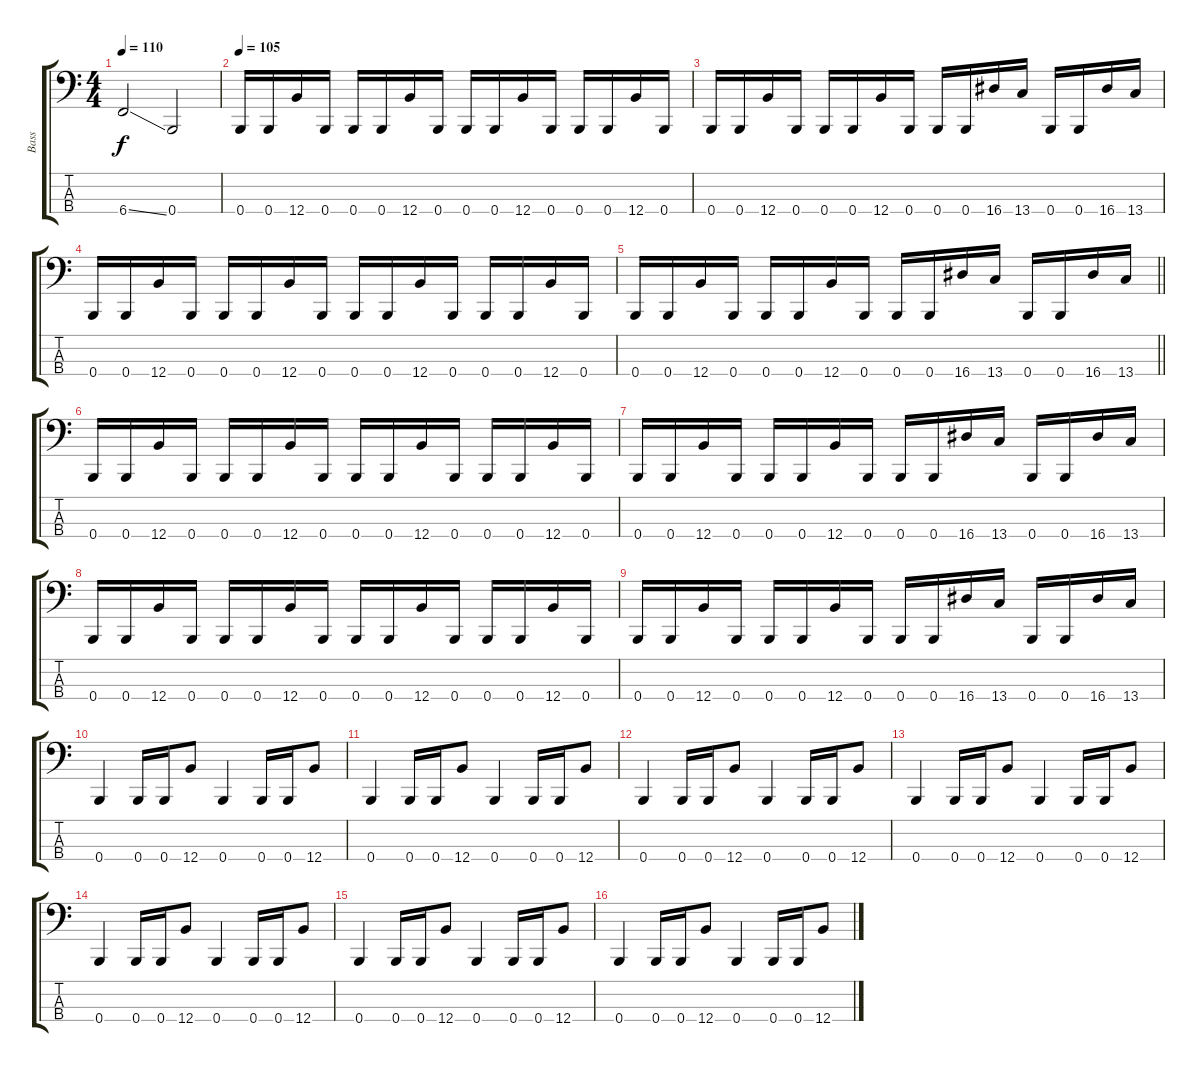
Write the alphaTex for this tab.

\track ("Bass" "Bass") {instrument electricbassfinger}
\staff {score tabs}
\tuning (E2 B1 Gb1 B0) {hide}
\ts (4 4)
\tempo 110
\clef f4
\ks c
6.4{ss}.2{dy f} 0.4.2 |
\tempo 105
0.4.16 0.4.16 12.4.16 0.4.16 0.4.16 0.4.16 12.4.16 0.4.16 0.4.16 0.4.16 12.4.16 0.4.16 0.4.16 0.4.16 12.4.16 0.4.16 |
0.4.16 0.4.16 12.4.16 0.4.16 0.4.16 0.4.16 12.4.16 0.4.16 0.4.16 0.4.16 16.4.16 13.4.16 0.4.16 0.4.16 16.4.16 13.4.16 |
0.4.16 0.4.16 12.4.16 0.4.16 0.4.16 0.4.16 12.4.16 0.4.16 0.4.16 0.4.16 12.4.16 0.4.16 0.4.16 0.4.16 12.4.16 0.4.16 |
\barLineRight lightlight
0.4.16 0.4.16 12.4.16 0.4.16 0.4.16 0.4.16 12.4.16 0.4.16 0.4.16 0.4.16 16.4.16 13.4.16 0.4.16 0.4.16 16.4.16 13.4.16 |
0.4.16 0.4.16 12.4.16 0.4.16 0.4.16 0.4.16 12.4.16 0.4.16 0.4.16 0.4.16 12.4.16 0.4.16 0.4.16 0.4.16 12.4.16 0.4.16 |
0.4.16 0.4.16 12.4.16 0.4.16 0.4.16 0.4.16 12.4.16 0.4.16 0.4.16 0.4.16 16.4.16 13.4.16 0.4.16 0.4.16 16.4.16 13.4.16 |
0.4.16 0.4.16 12.4.16 0.4.16 0.4.16 0.4.16 12.4.16 0.4.16 0.4.16 0.4.16 12.4.16 0.4.16 0.4.16 0.4.16 12.4.16 0.4.16 |
0.4.16 0.4.16 12.4.16 0.4.16 0.4.16 0.4.16 12.4.16 0.4.16 0.4.16 0.4.16 16.4.16 13.4.16 0.4.16 0.4.16 16.4.16 13.4.16 |
0.4.4 0.4.16 0.4.16 12.4.8 0.4.4 0.4.16 0.4.16 12.4.8 |
0.4.4 0.4.16 0.4.16 12.4.8 0.4.4 0.4.16 0.4.16 12.4.8 |
0.4.4 0.4.16 0.4.16 12.4.8 0.4.4 0.4.16 0.4.16 12.4.8 |
0.4.4 0.4.16 0.4.16 12.4.8 0.4.4 0.4.16 0.4.16 12.4.8 |
0.4.4 0.4.16 0.4.16 12.4.8 0.4.4 0.4.16 0.4.16 12.4.8 |
0.4.4 0.4.16 0.4.16 12.4.8 0.4.4 0.4.16 0.4.16 12.4.8 |
0.4.4 0.4.16 0.4.16 12.4.8 0.4.4 0.4.16 0.4.16 12.4.8
